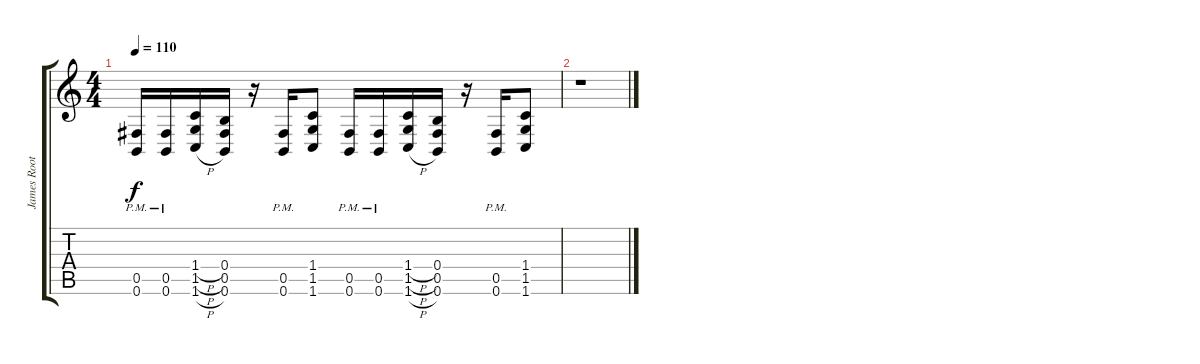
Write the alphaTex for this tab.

\track ("James Root" "James Root") {instrument distortionguitar}
\staff {score tabs}
\tuning (Db4 Ab3 E3 B2 Gb2 B1) {hide}
\ts (4 4)
\tempo 110
\clef g2
\ks c
(0.5{pm} 0.6{pm}).16{dy f} (0.5{pm} 0.6{pm}).16 (1.4{h} 1.5{h} 1.6{h}).16 (0.4 0.5 0.6).16 r.16 (0.5{pm} 0.6{pm}).16 (1.4 1.5 1.6).8 (0.5{pm} 0.6{pm}).16 (0.5{pm} 0.6{pm}).16 (1.4{h} 1.5{h} 1.6{h}).16 (0.4 0.5 0.6).16 r.16 (0.5{pm} 0.6{pm}).16 (1.4 1.5 1.6).8 |
r.1
